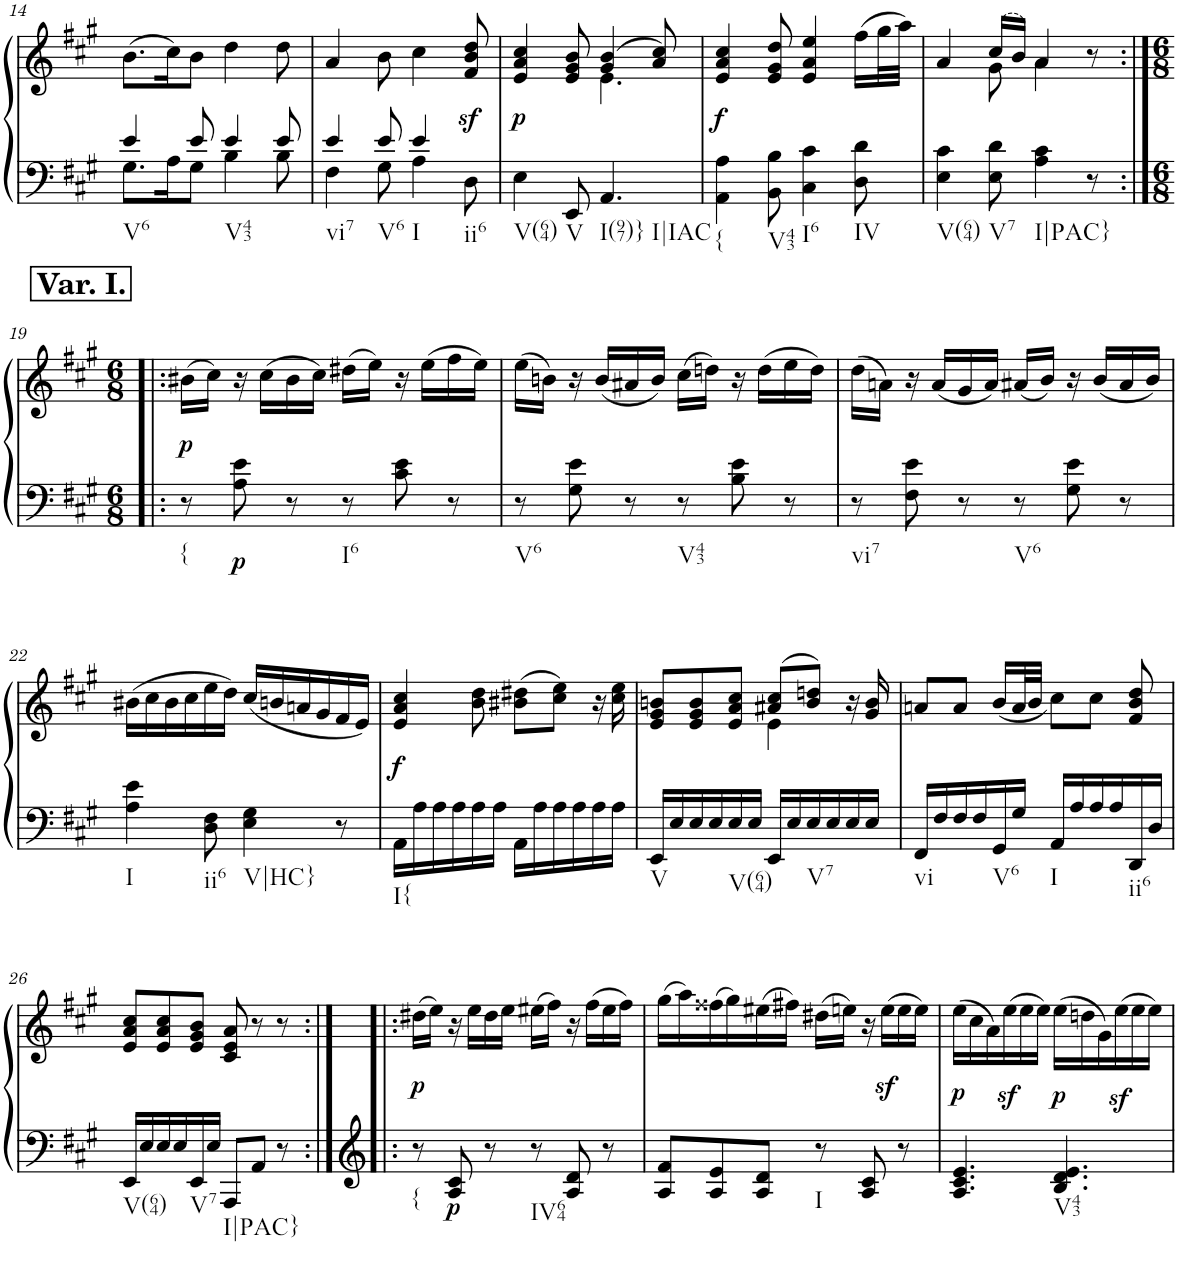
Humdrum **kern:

**kern	**kern	**dynam
*part1	*part1	*part1
*staff2	*staff1	*staff1/2
*I"Piano	*	*
*I'Pno.	*	*
!!LO:PB:g=z
*clefF4	*clefG2	*
*k[f#c#g#]	*k[f#c#g#]	*
*M6/8	*M6/8	*
=14	=14	=14
*^	*	*
!LO:TX:b:t=V6	!	!	!
4e/	8.G#\L	(8.b\L	.
.	16A\K	16cc#\K)	.
8e/	8G#\J	8b\J	.
!LO:TX:b:t=V43	!	!	!
4e/	4B\	4dd\	.
8e/	8B\	8dd\	.
=15	=15	=15	=15
!LO:TX:b:t=vi7	!	!	!
4e/	4F#\	4a/	.
!LO:TX:b:t=V6	!	!	!
8e/	8G#\	8b\	.
!LO:TX:b:t=I	!	!	!
4e/	4A\	4cc#\	.
!LO:TX:b:t=ii6	!	!	!
8D\	8ryy	8f#/z< 8b/z< 8dd/z<	.
=16	=16	=16	=16
*	*	*^	*
!LO:TX:b:t=V(64)	!	!	!	!
!	!	!	!	!LO:DY:b
*v	*v	*	*	*
4E\	4e/ 4a/ 4cc#/	4.ryy	p
!LO:TX:b:t=V	!	!	!
8EE/	8e/ 8g#/ 8b/	.	.
!LO:TX:b:t=I(97)}	!	!	!
!LO:TX:b:t=I|IAC	!	!	!
4.AA/	(4g#/ 4b/	4.e\	.
.	8a/ 8cc#/)	.	.
*	*v	*v	*
=17	=17	=17
!LO:TX:b:t={	!	!
!	!	!LO:DY:b
4AA\ 4A\	4e/ 4a/ 4cc#/	f
!LO:TX:b:t=V43	!	!
8BB\ 8B\	8e/ 8g#/ 8dd/	.
!LO:TX:b:t=I6	!	!
4C#\ 4c#\	4e/ 4a/ 4ee/	.
!LO:TX:b:t=IV	!	!
8D\ 8d\	(16ff#\LL	.
.	32gg#\L	.
.	32aa\JJJ)	.
=18	=18	=18
*	*^	*
!LO:TX:b:t=V(64)	!	!	!
4E\ 4c#\	4a/	4ryy	.
!LO:TX:b:t=V7	!	!	!
8E\ 8d\	(16cc#/LL	8g#\	.
.	16b/JJ)	.	.
!LO:TX:b:t=I|PAC}	!	!	!
4A\ 4c#\	4a/	4a\	.
8r	8r	8ryy	.
*	*v	*v	*
!!LO:LB:g=z
!!LO:REH:place=s1:a:B:cj:fs=14:t=Var. I.
=19:|!|:	=19:|!|:	=19:|!|:
*M6/8	*M6/8	*
*	*^	*
!LO:TX:b:t={	!	!	!
!	!	!	!LO:DY:b
*	*v	*v	*
8r	(16b#X\LL	p
.	16cc#\JJ)	.
!	!	!LO:DY:b=2
8A\ 8e\	16r	p
.	(16cc#\LL	.
8r	16b#\	.
.	16cc#\JJ)	.
!LO:TX:b:t=I6	!	!
8r	(16dd#X\LL	.
.	16ee\JJ)	.
8c#\ 8e\	16r	.
.	(16ee\LL	.
8r	16ff#\	.
.	16ee\JJ)	.
=20	=20	=20
!LO:TX:b:t=V6	!	!
8r	(16ee\LL	.
.	16bn\JJ)	.
8G#\ 8e\	16r	.
.	(16b/LL	.
8r	16a#X/	.
.	16b/JJ)	.
!LO:TX:b:t=V43	!	!
8r	(16cc#\LL	.
.	16ddn\JJ)	.
8B\ 8e\	16r	.
.	(16dd\LL	.
8r	16ee\	.
.	16dd\JJ)	.
=21	=21	=21
!LO:TX:b:t=vi7	!	!
8r	(16dd\LL	.
.	16an\JJ)	.
8F#\ 8e\	16r	.
.	(16a/LL	.
8r	16g#/	.
.	16a/JJ)	.
!LO:TX:b:t=V6	!	!
8r	(16a#X/LL	.
.	16b/JJ)	.
8G#\ 8e\	16r	.
.	(16b/LL	.
8r	16a#/	.
.	16b/JJ)	.
!!LO:LB:g=z
=22	=22	=22
!LO:TX:b:t=I	!	!
4A\ 4e\	(16b#X\LL	.
.	16cc#\	.
.	16b#\	.
.	16cc#\	.
!LO:TX:b:t=ii6	!	!
8D\ 8F#\	16ee\	.
.	16dd\JJ)	.
!LO:TX:b:t=V|HC}	!	!
4E\ 4G#\	(16cc#/LL	.
.	16bn/	.
.	16an/	.
.	16g#/	.
8r	16f#/	.
.	16e/JJ)	.
=23	=23	=23
!LO:TX:b:t=I{	!	!
!	!	!LO:DY:b
16AA\LL	4e/ 4a/ 4cc#/	f
16A\	.	.
16A\	.	.
16A\	.	.
16A\	8b\ 8dd\	.
16A\JJ	.	.
16AA\LL	(8b#X\ 8dd#X\L	.
16A\	.	.
16A\	8cc#\ 8ee\J)	.
16A\	.	.
16A\	16r	.
16A\JJ	16cc#\ 16ee\	.
=24	=24	=24
*	*^	*
!LO:TX:b:t=V	!	!	!
16EE/LL	8e/ 8g#/ 8bn/L	4.ryy	.
16E/	.	.	.
16E/	8e/ 8g#/ 8b/	.	.
16E/	.	.	.
!LO:TX:b:t=V(64)	!	!	!
16E/	8e/ 8a/ 8cc#/J	.	.
16E/JJ	.	.	.
16EE/LL	(8a#X/ 8cc#/L	4e\	.
16E/	.	.	.
!LO:TX:b:t=V7	!	!	!
16E/	8b/ 8ddn/J)	.	.
16E/	.	.	.
16E/	16r	8ryy	.
16E/JJ	16g#/ 16b/	.	.
*	*v	*v	*
=25	=25	=25
!LO:TX:b:t=vi	!	!
16FF#/LL	8an/L	.
16F#/	.	.
16F#/	8a/J	.
16F#/	.	.
!LO:TX:b:t=V6	!	!
16GG#/	(<16b/LL	.
16G#/JJ	32a/L	.
.	32b/JJJ	.
!LO:TX:b:t=I	!	!
16AA/LL	8cc#\L)	.
16A/	.	.
16A/	8cc#\J	.
16A/	.	.
!LO:TX:b:t=ii6	!	!
16DD/	8f#/ 8b/ 8dd/	.
16D/JJ	.	.
!!LO:LB:g=z
=26	=26	=26
!LO:TX:b:t=V(64)	!	!
16EE/LL	8e/ 8a/ 8cc#/L	.
16E/	.	.
16E/	8e/ 8a/ 8cc#/	.
16E/	.	.
!LO:TX:b:t=V7	!	!
16EE/	8e/ 8g#/ 8b/J	.
16E/JJ	.	.
!LO:TX:b:t=I|PAC}	!	!
8AAA/L	8c#/ 8e/ 8a/	.
8AA/J	8r	.
8r	8r	.
=27:|!|:	=27:|!|:	=27:|!|:
!LO:TX:b:t={	!	!
!	!	!LO:DY:b
8r	(16dd#X\LL	p
.	16ee\JJ)	.
!	!	!LO:DY:b=2
8A/ 8c#/	16r	p
.	16ee\LL	.
8r	16dd#\	.
.	16ee\JJ	.
!LO:TX:b:t=IV64	!	!
8r	(16ee#X\LL	.
.	16ff#\JJ)	.
8A/ 8d/	16r	.
.	(16ff#\LL	.
8r	16ee#\	.
.	16ff#\JJ)	.
=28	=28	=28
8A/ 8f#/L	(16gg#\LL	.
.	16aa\)	.
8A/ 8e/	(16ff##X\	.
.	16gg#\)	.
8A/ 8d/J	(16ee#X\	.
.	16ff#X\JJ)	.
!LO:TX:b:t=I	!	!
8r	(16dd#X\LL	.
.	16een\JJ)	.
8A/ 8c#/	16r	.
.	(16eez<\LL	.
8r	16ee\	.
.	16ee\JJ)	.
=29	=29	=29
!	!	!LO:DY:b
4.A/ 4.c#/ 4.e/	(16ee\LL	p
.	16cc#\	.
.	16a\)	.
.	(16eez<\	.
.	16ee\	.
.	16ee\JJ)	.
!LO:TX:b:t=V43	!	!
!	!	!LO:DY:b
4.B/ 4.d/ 4.e/	(16ee\LL	p
.	16ddn\	.
.	16g#\)	.
.	(16eez<\	.
.	16ee\	.
.	16ee\JJ)	.
=	=	=
*-	*-	*-
